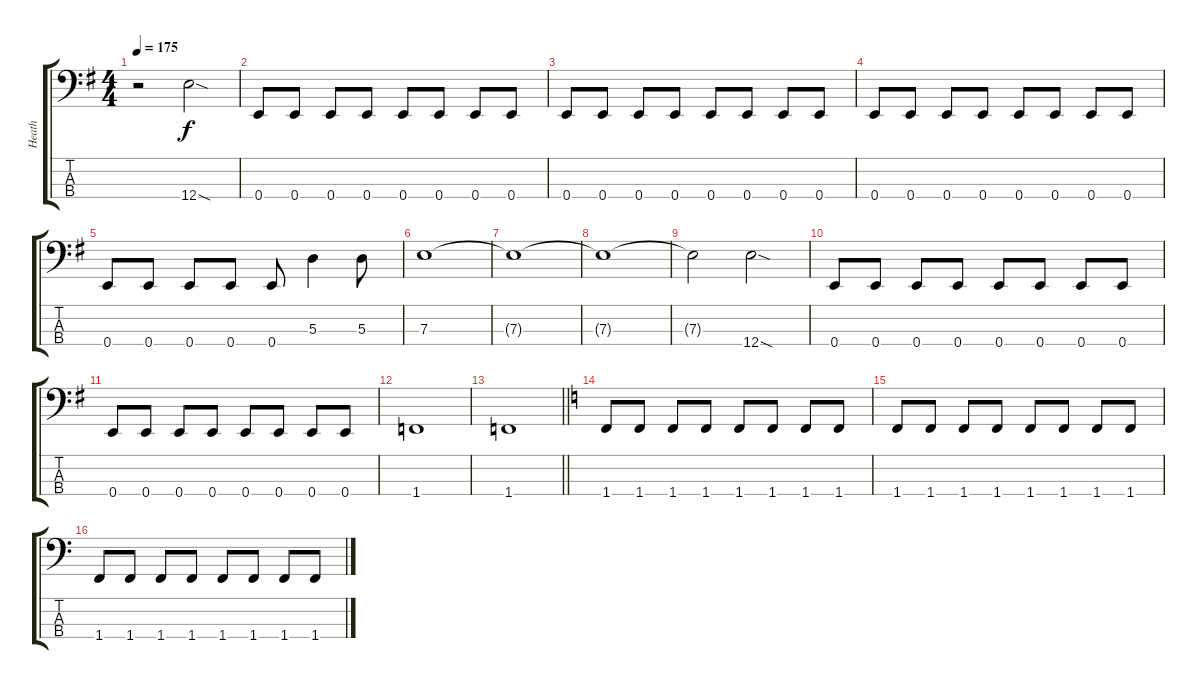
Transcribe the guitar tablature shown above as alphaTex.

\track ("Heath" "Heath") {instrument electricbasspick}
\staff {score tabs}
\tuning (G2 D2 A1 E1) {hide}
\ts (4 4)
\tempo 175
\clef f4
\ks g
r.2{dy f} 12.4{sod}.2 |
0.4.8 0.4.8 0.4.8 0.4.8 0.4.8 0.4.8 0.4.8 0.4.8 |
0.4.8 0.4.8 0.4.8 0.4.8 0.4.8 0.4.8 0.4.8 0.4.8 |
0.4.8 0.4.8 0.4.8 0.4.8 0.4.8 0.4.8 0.4.8 0.4.8 |
0.4.8 0.4.8 0.4.8 0.4.8 0.4.8 5.3.4 5.3.8 |
7.3.1 |
7.3{t}.1 |
7.3{t}.1 |
7.3{t}.2 12.4{sod}.2 |
0.4.8 0.4.8 0.4.8 0.4.8 0.4.8 0.4.8 0.4.8 0.4.8 |
0.4.8 0.4.8 0.4.8 0.4.8 0.4.8 0.4.8 0.4.8 0.4.8 |
1.4.1 |
\barLineRight lightlight
1.4.1 |
\ks c
1.4.8 1.4.8 1.4.8 1.4.8 1.4.8 1.4.8 1.4.8 1.4.8 |
1.4.8 1.4.8 1.4.8 1.4.8 1.4.8 1.4.8 1.4.8 1.4.8 |
1.4.8 1.4.8 1.4.8 1.4.8 1.4.8 1.4.8 1.4.8 1.4.8
